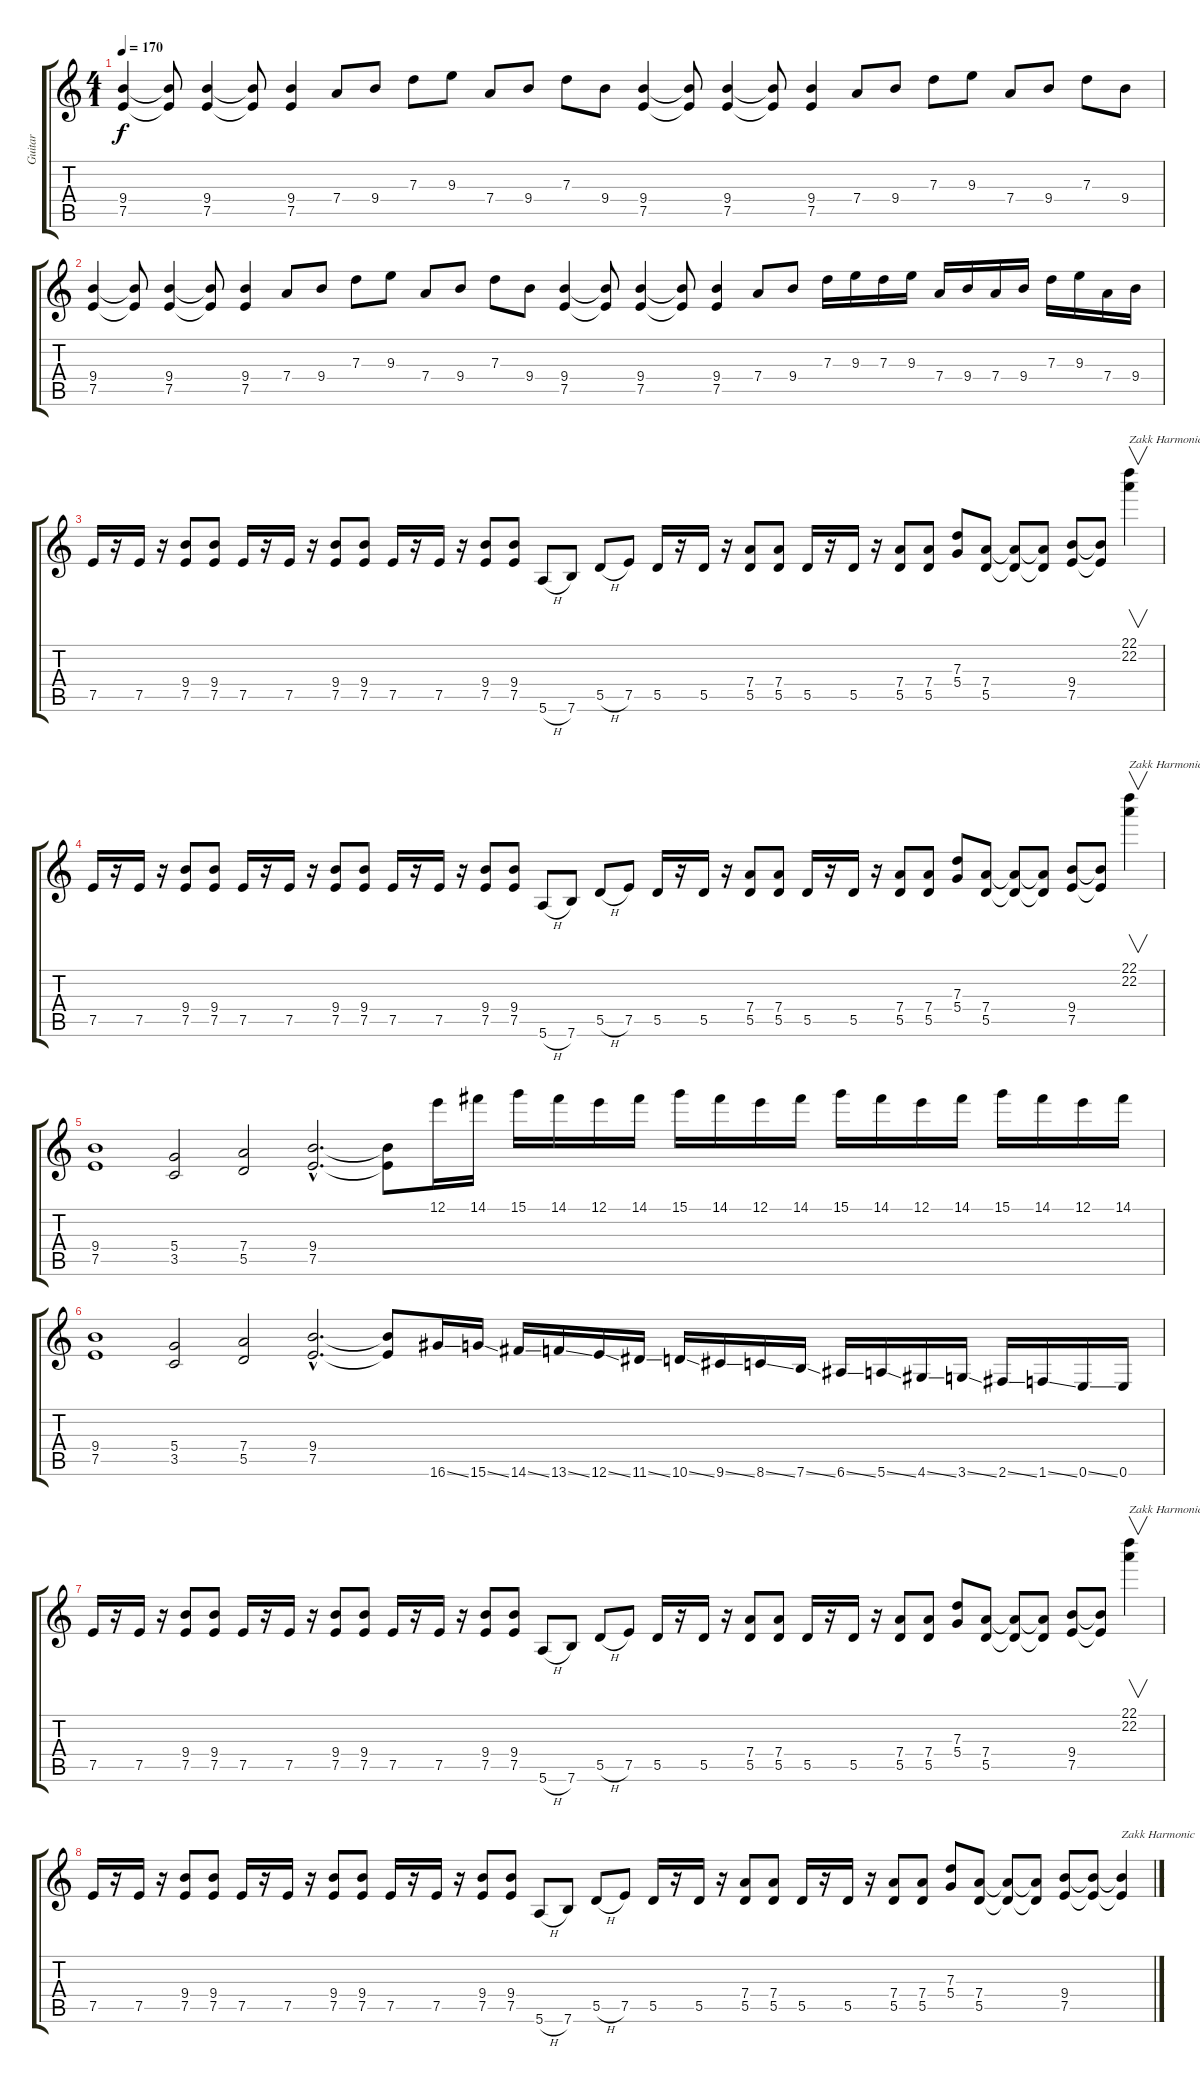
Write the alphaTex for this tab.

\track ("Guitar" "Guitar") {instrument distortionguitar}
\staff {score tabs}
\tuning (E4 B3 G3 D3 A2 E2) {hide}
\ts (4 1)
\tempo 170
\clef g2
\ks c
(9.4 7.5).4{dy f instrument distortionguitar} (9.4{t} 7.5{t}).8 (9.4 7.5).4 (9.4{t} 7.5{t}).8 (9.4 7.5).4 7.4.8 9.4.8 7.3.8 9.3.8 7.4.8 9.4.8 7.3.8 9.4.8 (9.4 7.5).4 (9.4{t} 7.5{t}).8 (9.4 7.5).4 (9.4{t} 7.5{t}).8 (9.4 7.5).4 7.4.8 9.4.8 7.3.8 9.3.8 7.4.8 9.4.8 7.3.8 9.4.8 |
(9.4 7.5).4 (9.4{t} 7.5{t}).8 (9.4 7.5).4 (9.4{t} 7.5{t}).8 (9.4 7.5).4 7.4.8 9.4.8 7.3.8 9.3.8 7.4.8 9.4.8 7.3.8 9.4.8 (9.4 7.5).4 (9.4{t} 7.5{t}).8 (9.4 7.5).4 (9.4{t} 7.5{t}).8 (9.4 7.5).4 7.4.8 9.4.8 7.3.16 9.3.16 7.3.16 9.3.16 7.4.16 9.4.16 7.4.16 9.4.16 7.3.16 9.3.16 7.4.16 9.4.16 |
7.5.16 r.16 7.5.16 r.16 (9.4 7.5).8 (9.4 7.5).8 7.5.16 r.16 7.5.16 r.16 (9.4 7.5).8 (9.4 7.5).8 7.5.16 r.16 7.5.16 r.16 (9.4 7.5).8 (9.4 7.5).8 5.6{h}.8 7.6.8 5.5{h}.8 7.5.8 5.5.16 r.16 5.5.16 r.16 (7.4 5.5).8 (7.4 5.5).8 5.5.16 r.16 5.5.16 r.16 (7.4 5.5).8 (7.4 5.5).8 (7.3 5.4).8 (7.4 5.5).8 (7.4{t} 5.5{t}).8 (7.4{t} 5.5{t}).8 (9.4 7.5).8 (9.4{t} 7.5{t}).8 (22.1 22.2).4{v txt "Zakk Harmonic"} |
7.5.16 r.16 7.5.16 r.16 (9.4 7.5).8 (9.4 7.5).8 7.5.16 r.16 7.5.16 r.16 (9.4 7.5).8 (9.4 7.5).8 7.5.16 r.16 7.5.16 r.16 (9.4 7.5).8 (9.4 7.5).8 5.6{h}.8 7.6.8 5.5{h}.8 7.5.8 5.5.16 r.16 5.5.16 r.16 (7.4 5.5).8 (7.4 5.5).8 5.5.16 r.16 5.5.16 r.16 (7.4 5.5).8 (7.4 5.5).8 (7.3 5.4).8 (7.4 5.5).8 (7.4{t} 5.5{t}).8 (7.4{t} 5.5{t}).8 (9.4 7.5).8 (9.4{t} 7.5{t}).8 (22.1 22.2).4{v txt "Zakk Harmonic"} |
(9.4 7.5).1 (5.4 3.5).2 (7.4 5.5).2 (9.4{hac} 7.5{hac}).2{d} (9.4{t} 7.5{t}).8 12.1.16 14.1.16 15.1.16 14.1.16 12.1.16 14.1.16 15.1.16 14.1.16 12.1.16 14.1.16 15.1.16 14.1.16 12.1.16 14.1.16 15.1.16 14.1.16 12.1.16 14.1.16 |
(9.4 7.5).1 (5.4 3.5).2 (7.4 5.5).2 (9.4{hac} 7.5{hac}).2{d} (9.4{t} 7.5{t}).8 16.6{ss}.16 15.6{ss}.16 14.6{ss}.16 13.6{ss}.16 12.6{ss}.16 11.6{ss}.16 10.6{ss}.16 9.6{ss}.16 8.6{ss}.16 7.6{ss}.16 6.6{ss}.16 5.6{ss}.16 4.6{ss}.16 3.6{ss}.16 2.6{ss}.16 1.6{ss}.16 0.6{ss}.16 0.6.16 |
7.5.16 r.16 7.5.16 r.16 (9.4 7.5).8 (9.4 7.5).8 7.5.16 r.16 7.5.16 r.16 (9.4 7.5).8 (9.4 7.5).8 7.5.16 r.16 7.5.16 r.16 (9.4 7.5).8 (9.4 7.5).8 5.6{h}.8 7.6.8 5.5{h}.8 7.5.8 5.5.16 r.16 5.5.16 r.16 (7.4 5.5).8 (7.4 5.5).8 5.5.16 r.16 5.5.16 r.16 (7.4 5.5).8 (7.4 5.5).8 (7.3 5.4).8 (7.4 5.5).8 (7.4{t} 5.5{t}).8 (7.4{t} 5.5{t}).8 (9.4 7.5).8 (9.4{t} 7.5{t}).8 (22.1 22.2).4{v txt "Zakk Harmonic"} |
7.5.16 r.16 7.5.16 r.16 (9.4 7.5).8 (9.4 7.5).8 7.5.16 r.16 7.5.16 r.16 (9.4 7.5).8 (9.4 7.5).8 7.5.16 r.16 7.5.16 r.16 (9.4 7.5).8 (9.4 7.5).8 5.6{h}.8 7.6.8 5.5{h}.8 7.5.8 5.5.16 r.16 5.5.16 r.16 (7.4 5.5).8 (7.4 5.5).8 5.5.16 r.16 5.5.16 r.16 (7.4 5.5).8 (7.4 5.5).8 (7.3 5.4).8 (7.4 5.5).8 (7.4{t} 5.5{t}).8 (7.4{t} 5.5{t}).8 (9.4 7.5).8 (9.4{t} 7.5{t}).8 (9.4{t} 7.5{t}).4{txt "Zakk Harmonic"}
